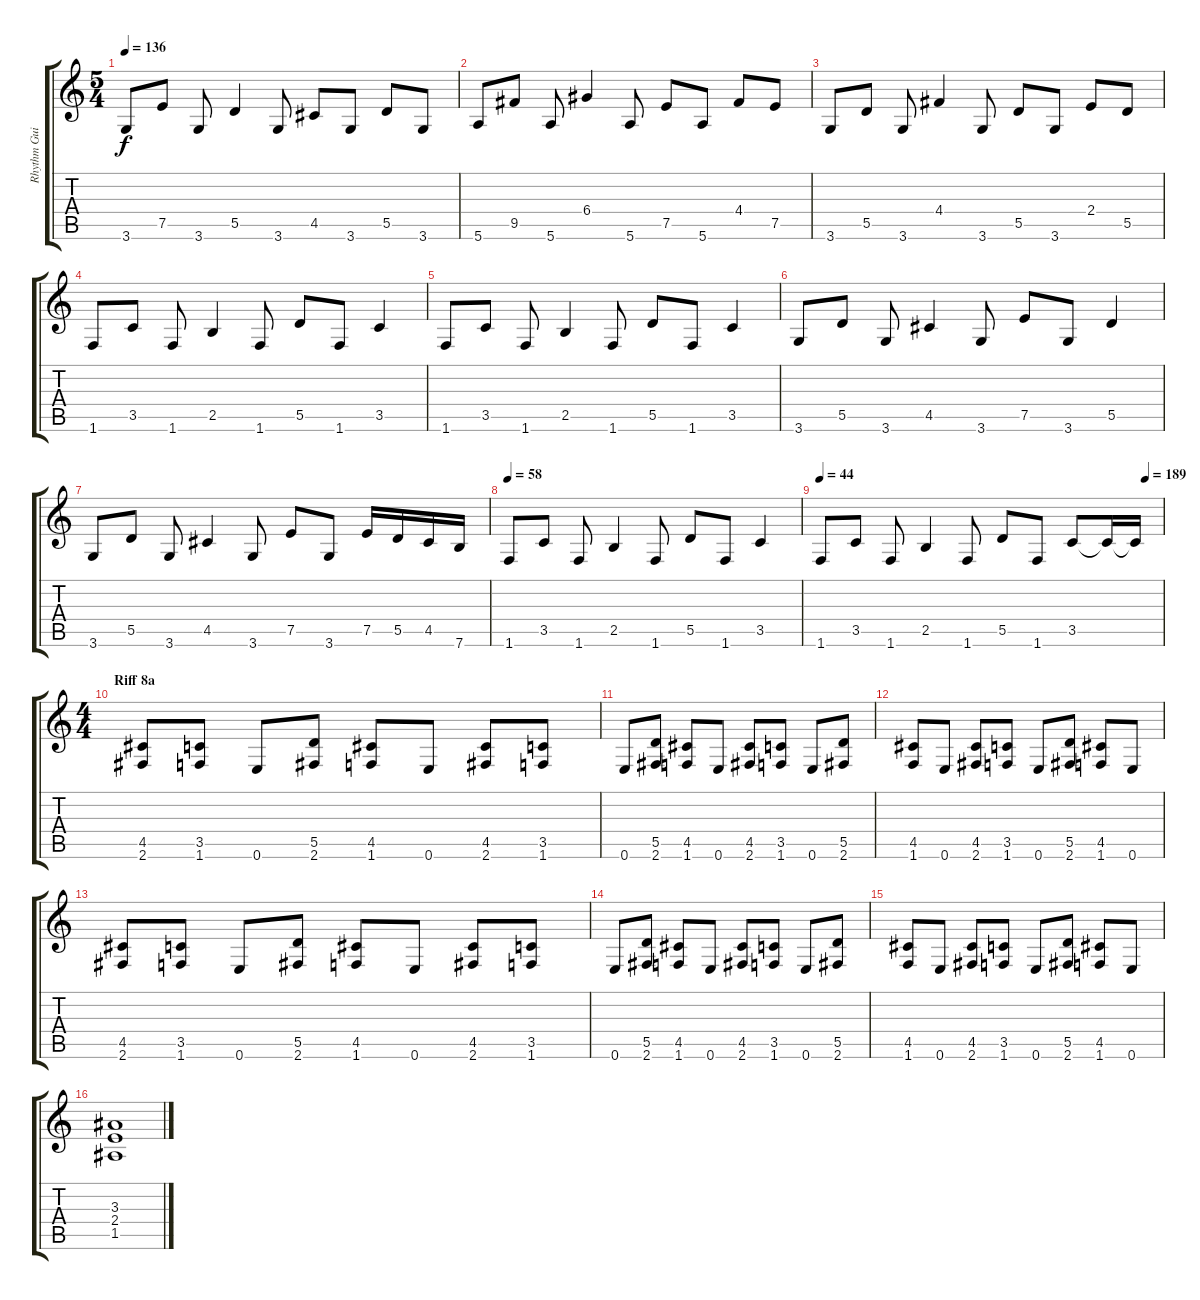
\track ("Rhythm Guitar 2" "Rhythm Gui") {instrument distortionguitar}
\staff {score tabs}
\tuning (E4 B3 G3 D3 A2 E2) {hide}
\ts (5 4)
\tempo 136
\clef g2
\ks c
3.6.8{dy f} 7.5.8 3.6.8 5.5.4 3.6.8 4.5.8 3.6.8 5.5.8 3.6.8 |
5.6.8 9.5.8 5.6.8 6.4.4 5.6.8 7.5.8 5.6.8 4.4.8 7.5.8 |
3.6.8 5.5.8 3.6.8 4.4.4 3.6.8 5.5.8 3.6.8 2.4.8 5.5.8 |
1.6.8 3.5.8 1.6.8 2.5.4 1.6.8 5.5.8 1.6.8 3.5.4 |
1.6.8 3.5.8 1.6.8 2.5.4 1.6.8 5.5.8 1.6.8 3.5.4 |
3.6.8 5.5.8 3.6.8 4.5.4 3.6.8 7.5.8 3.6.8 5.5.4 |
3.6.8 5.5.8 3.6.8 4.5.4 3.6.8 7.5.8 3.6.8 7.5.16 5.5.16 4.5.16 7.6.16 |
\tempo 58
1.6.8 3.5.8 1.6.8 2.5.4 1.6.8 5.5.8 1.6.8 3.5.4 |
\tempo 44
\tempo (189 0.95)
1.6.8 3.5.8 1.6.8 2.5.4 1.6.8 5.5.8 1.6.8 3.5.8 3.5{t}.16 3.5{t}.16 |
\ts (4 4)
\section ("" "Riff 8a")
(4.5 2.6).8 (3.5 1.6).8 0.6.8 (5.5 2.6).8 (4.5 1.6).8 0.6.8 (4.5 2.6).8 (3.5 1.6).8 |
0.6.8 (5.5 2.6).8 (4.5 1.6).8 0.6.8 (4.5 2.6).8 (3.5 1.6).8 0.6.8 (5.5 2.6).8 |
(4.5 1.6).8 0.6.8 (4.5 2.6).8 (3.5 1.6).8 0.6.8 (5.5 2.6).8 (4.5 1.6).8 0.6.8 |
(4.5 2.6).8 (3.5 1.6).8 0.6.8 (5.5 2.6).8 (4.5 1.6).8 0.6.8 (4.5 2.6).8 (3.5 1.6).8 |
0.6.8 (5.5 2.6).8 (4.5 1.6).8 0.6.8 (4.5 2.6).8 (3.5 1.6).8 0.6.8 (5.5 2.6).8 |
(4.5 1.6).8 0.6.8 (4.5 2.6).8 (3.5 1.6).8 0.6.8 (5.5 2.6).8 (4.5 1.6).8 0.6.8 |
(3.3 2.4 1.5).1
